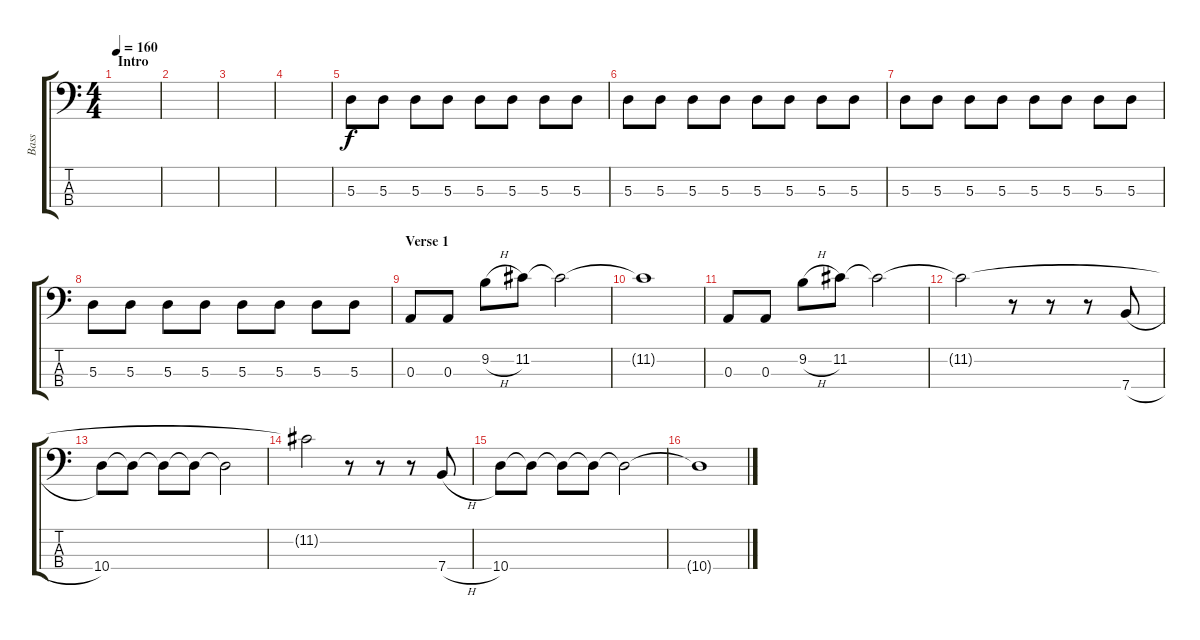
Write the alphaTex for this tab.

\track ("Bass" "Bass") {instrument electricbassfinger}
\staff {score tabs}
\tuning (G2 D2 A1 E1) {hide}
\ts (4 4)
\section ("" "Intro")
\tempo 160
\clef f4
\ks c
|
|
|
|
5.3.8 5.3.8 5.3.8 5.3.8 5.3.8 5.3.8 5.3.8 5.3.8 |
5.3.8 5.3.8 5.3.8 5.3.8 5.3.8 5.3.8 5.3.8 5.3.8 |
5.3.8 5.3.8 5.3.8 5.3.8 5.3.8 5.3.8 5.3.8 5.3.8 |
5.3.8 5.3.8 5.3.8 5.3.8 5.3.8 5.3.8 5.3.8 5.3.8 |
\section ("" "Verse 1")
0.3.8 0.3.8 9.2{h}.8 11.2.8 11.2{t}.2 |
11.2{t}.1 |
0.3.8 0.3.8 9.2{h}.8 11.2.8 11.2{t}.2 |
11.2{t}.2 r.8 r.8 r.8 7.4{h}.8 |
10.4.8 10.4{t}.8 10.4{t}.8 10.4{t}.8 10.4{t}.2 |
11.2{t}.2 r.8 r.8 r.8 7.4{h}.8 |
10.4.8 10.4{t}.8 10.4{t}.8 10.4{t}.8 10.4{t}.2 |
10.4{t}.1
